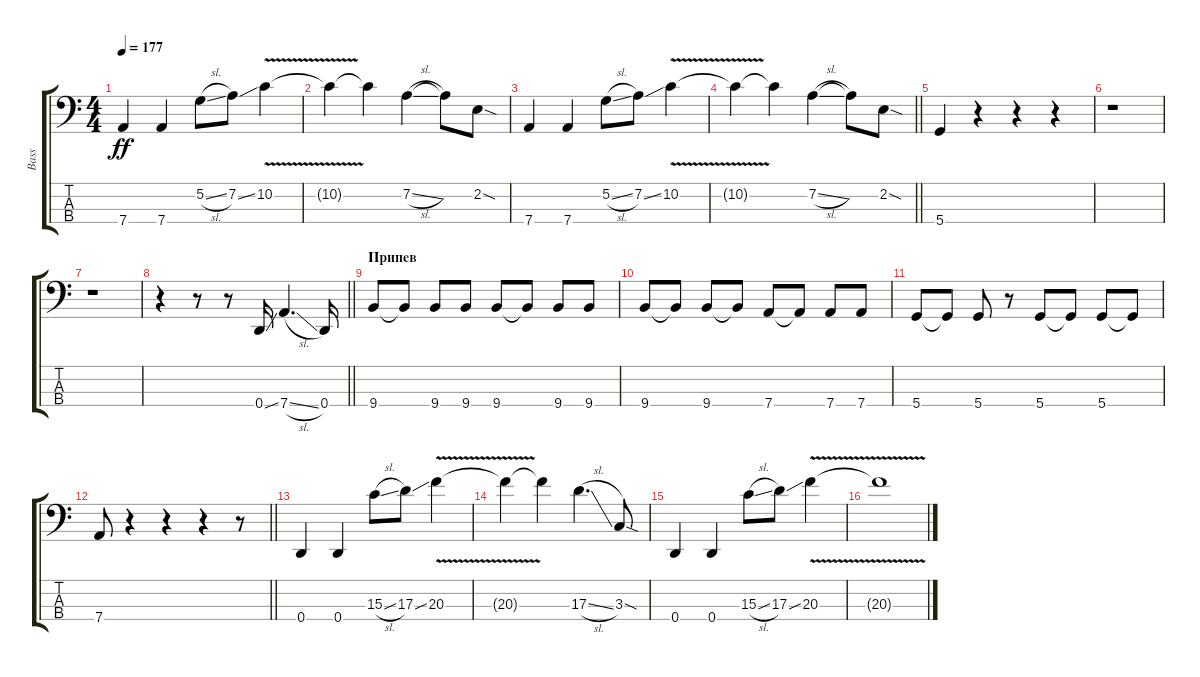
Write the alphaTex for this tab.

\track ("Bass" "Bass") {instrument synthbass2}
\staff {score tabs}
\tuning (G2 D2 A1 D1) {hide}
\ts (4 4)
\tempo 177
\clef f4
\ks c
7.4.4{dy ff} 7.4.4 5.2{sl}.8 7.2{ss}.8 10.2{v}.4 |
10.2{t}.4 10.2{t}.4 7.2{sl}.4 7.2{t}.8 2.2{sod}.8 |
7.4.4 7.4.4 5.2{sl}.8 7.2{ss}.8 10.2{v}.4 |
\barLineRight lightlight
10.2{t}.4 10.2{t}.4 7.2{sl}.4 7.2{t}.8 2.2{sod}.8 |
5.4.4 r.4 r.4 r.4 |
r.1 |
r.1 |
\barLineRight lightlight
r.4 r.8 r.8 0.4{ss}.16 7.4{sl}.4{d} 0.4.16 |
\section ("" "Припев")
9.4.8 9.4{t}.8 9.4.8 9.4.8 9.4.8 9.4{t}.8 9.4.8 9.4.8 |
9.4.8 9.4{t}.8 9.4.8 9.4{t}.8 7.4.8 7.4{t}.8 7.4.8 7.4.8 |
5.4.8 5.4{t}.8 5.4.8 r.8 5.4.8 5.4{t}.8 5.4.8 5.4{t}.8 |
\barLineRight lightlight
7.4.8 r.4 r.4 r.4 r.8 |
\section ("" "")
0.4.4 0.4.4 15.3{sl}.8 17.3{ss}.8 20.3{v}.4 |
20.3{t}.4 20.3{t}.4 17.3{sl}.4{d} 3.3{sod}.8 |
0.4.4 0.4.4 15.3{sl}.8 17.3{ss}.8 20.3{v}.4 |
20.3{t}.1
